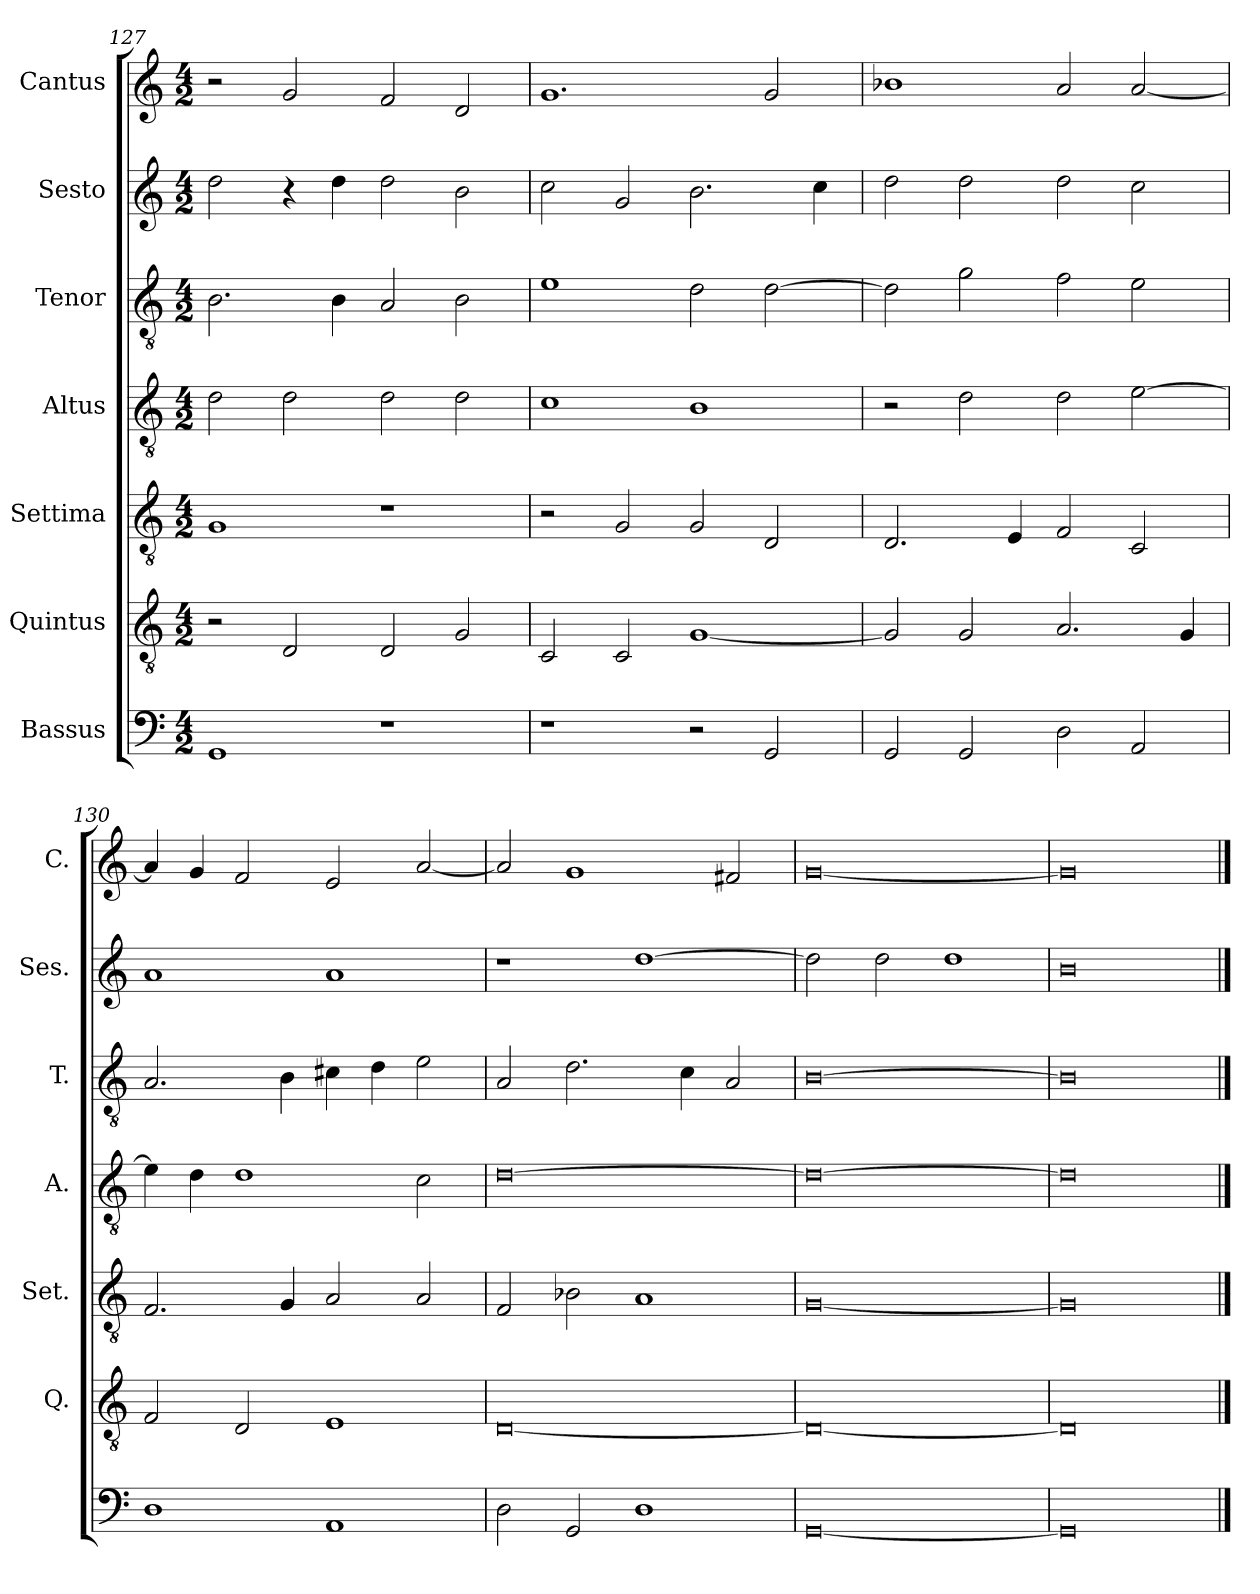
**kern	**kern	**kern	**kern	**kern	**kern	**kern
*part7	*part6	*part5	*part4	*part3	*part2	*part1
*staff7	*staff6	*staff5	*staff4	*staff3	*staff2	*staff1
*I"Bassus	*I"Quintus	*I"Settima	*I"Altus	*I"Tenor	*I"Sesto	*I"Cantus
*	*I'Q.	*I'Set.	*I'A.	*I'T.	*I'Ses.	*I'C.
*clefF4	*clefGv2	*clefGv2	*clefGv2	*clefGv2	*clefG2	*clefG2
*k[]	*k[]	*k[]	*k[]	*k[]	*k[]	*k[]
*C:	*C:	*C:	*C:	*C:	*C:	*C:
*M4/2	*M4/2	*M4/2	*M4/2	*M4/2	*M4/2	*M4/2
=127	=127	=127	=127	=127	=127	=127
1GG	2r	1G	2d\	2.B\	2dd\	2r
.	2D/	.	2d\	.	4r	2g/
.	.	.	.	4B\	4dd\	.
1r	2D/	1r	2d\	2A/	2dd\	2f/
.	2G/	.	2d\	2B\	2b\	2d/
=128	=128	=128	=128	=128	=128	=128
1r	2C/	2r	1c	1e	2cc\	1.g
.	2C/	2G/	.	.	2g/	.
2r	[1G	2G/	1B	2d\	2.b\	.
2GG/	.	2D/	.	[2d\	.	2g/
.	.	.	.	.	4cc\	.
=129	=129	=129	=129	=129	=129	=129
2GG/	2G/]	2.D/	2r	2d\]	2dd\	1b-X
2GG/	2G/	.	2d\	2g\	2dd\	.
.	.	4E/	.	.	.	.
2D\	2.A/	2F/	2d\	2f\	2dd\	2a/
2AA/	.	2C/	[2e\	2e\	2cc\	[2a/
.	4G/	.	.	.	.	.
!!LO:PB:g=z
=130	=130	=130	=130	=130	=130	=130
1D	2F/	2.F/	4e\]	2.A/	1a	4a/]
.	.	.	4d\	.	.	4g/
.	2D/	.	1d	.	.	2f/
.	.	4G/	.	4B\	.	.
1AA	1E	2A/	.	4c#X\	1a	2e/
.	.	.	.	4d\	.	.
.	.	2A/	2c\	2e\	.	[2a/
=131	=131	=131	=131	=131	=131	=131
2D\	[0D	2F/	[0d	2A/	1r	2a/]
2GG/	.	2B-X\	.	2.d\	.	1g
1D	.	1A	.	.	[1dd	.
.	.	.	.	4c\	.	.
.	.	.	.	2A/	.	2f#X/
=132	=132	=132	=132	=132	=132	=132
[0GG	0D_	[0G	0d_	[0B	2dd\]	[0g
.	.	.	.	.	2dd\	.
.	.	.	.	.	1dd	.
=133	=133	=133	=133	=133	=133	=133
0GG]	0D]	0G]	0d]	0B]	0b	0g]
==	==	==	==	==	==	==
*-	*-	*-	*-	*-	*-	*-
